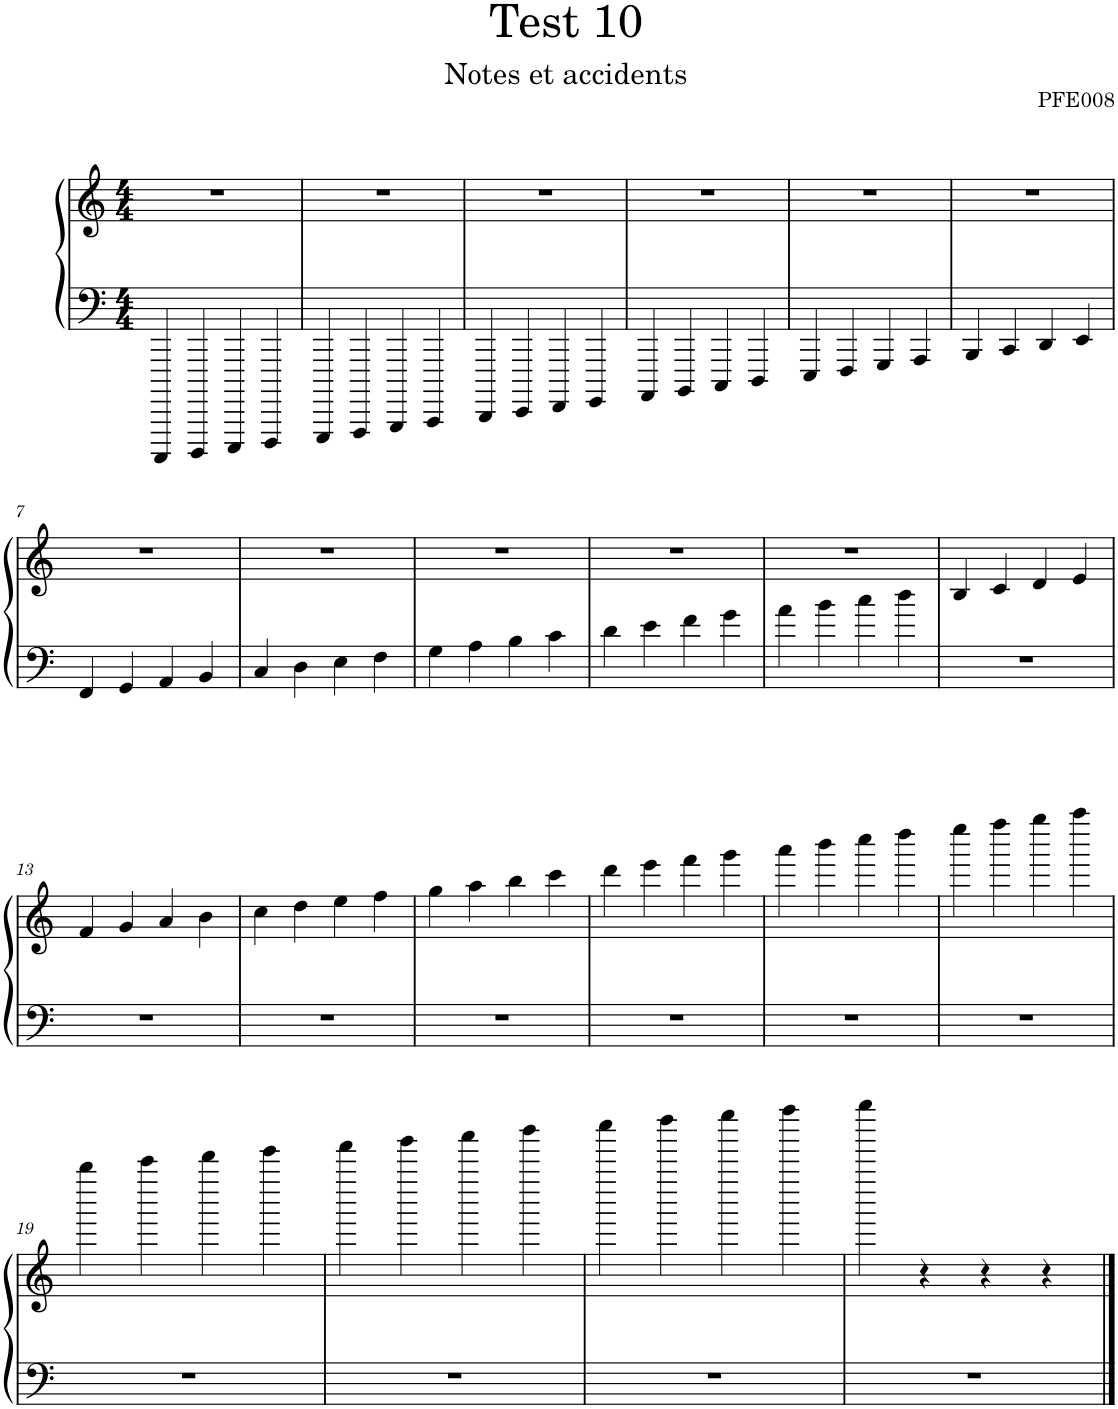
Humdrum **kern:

**kern	**kern
*part1	*part1
*staff2	*staff1
*I"Piano	*
*I'Pia.	*
*clefF4	*clefG2
*k[]	*k[]
*M4/4	*M4/4
=1	=1
4CCCCC/	1r
4DDDDD/	.
4EEEEE/	.
4FFFFF/	.
=2	=2
4GGGGG/	1r
4AAAAA/	.
4BBBBB/	.
4CCCC/	.
=3	=3
4DDDD/	1r
4EEEE/	.
4FFFF/	.
4GGGG/	.
=4	=4
4AAAA/	1r
4BBBB/	.
4CCC/	.
4DDD/	.
=5	=5
4EEE/	1r
4FFF/	.
4GGG/	.
4AAA/	.
=6	=6
4BBB/	1r
4CC/	.
4DD/	.
4EE/	.
!!LO:LB:g=z
=7	=7
4FF/	1r
4GG/	.
4AA/	.
4BB/	.
=8	=8
4C/	1r
4D\	.
4E\	.
4F\	.
=9	=9
4G\	1r
4A\	.
4B\	.
4c\	.
=10	=10
4d\	1r
4e\	.
4f\	.
4g\	.
=11	=11
4a\	1r
4b\	.
4cc\	.
4dd\	.
=12	=12
1r	4B/
.	4c/
.	4d/
.	4e/
!!LO:LB:g=z
=13	=13
1r	4f/
.	4g/
.	4a/
.	4b\
=14	=14
1r	4cc\
.	4dd\
.	4ee\
.	4ff\
=15	=15
1r	4gg\
.	4aa\
.	4bb\
.	4ccc\
=16	=16
1r	4ddd\
.	4eee\
.	4fff\
.	4ggg\
=17	=17
1r	4aaa\
.	4bbb\
.	4cccc\
.	4dddd\
=18	=18
1r	4eeee\
.	4ffff\
.	4gggg\
.	4aaaa\
!!LO:LB:g=z
=19	=19
1r	4bbbb\
.	4ccccc\
.	4ddddd\
.	4eeeee\
=20	=20
1r	4fffff\
.	4ggggg\
.	4aaaaa\
.	4bbbbb\
=21	=21
1r	4cccccc\
.	4dddddd\
.	4eeeeee\
.	4ffffff\
=22	=22
1r	4gggggg\
.	4r
.	4r
.	4r
==	==
*-	*-
